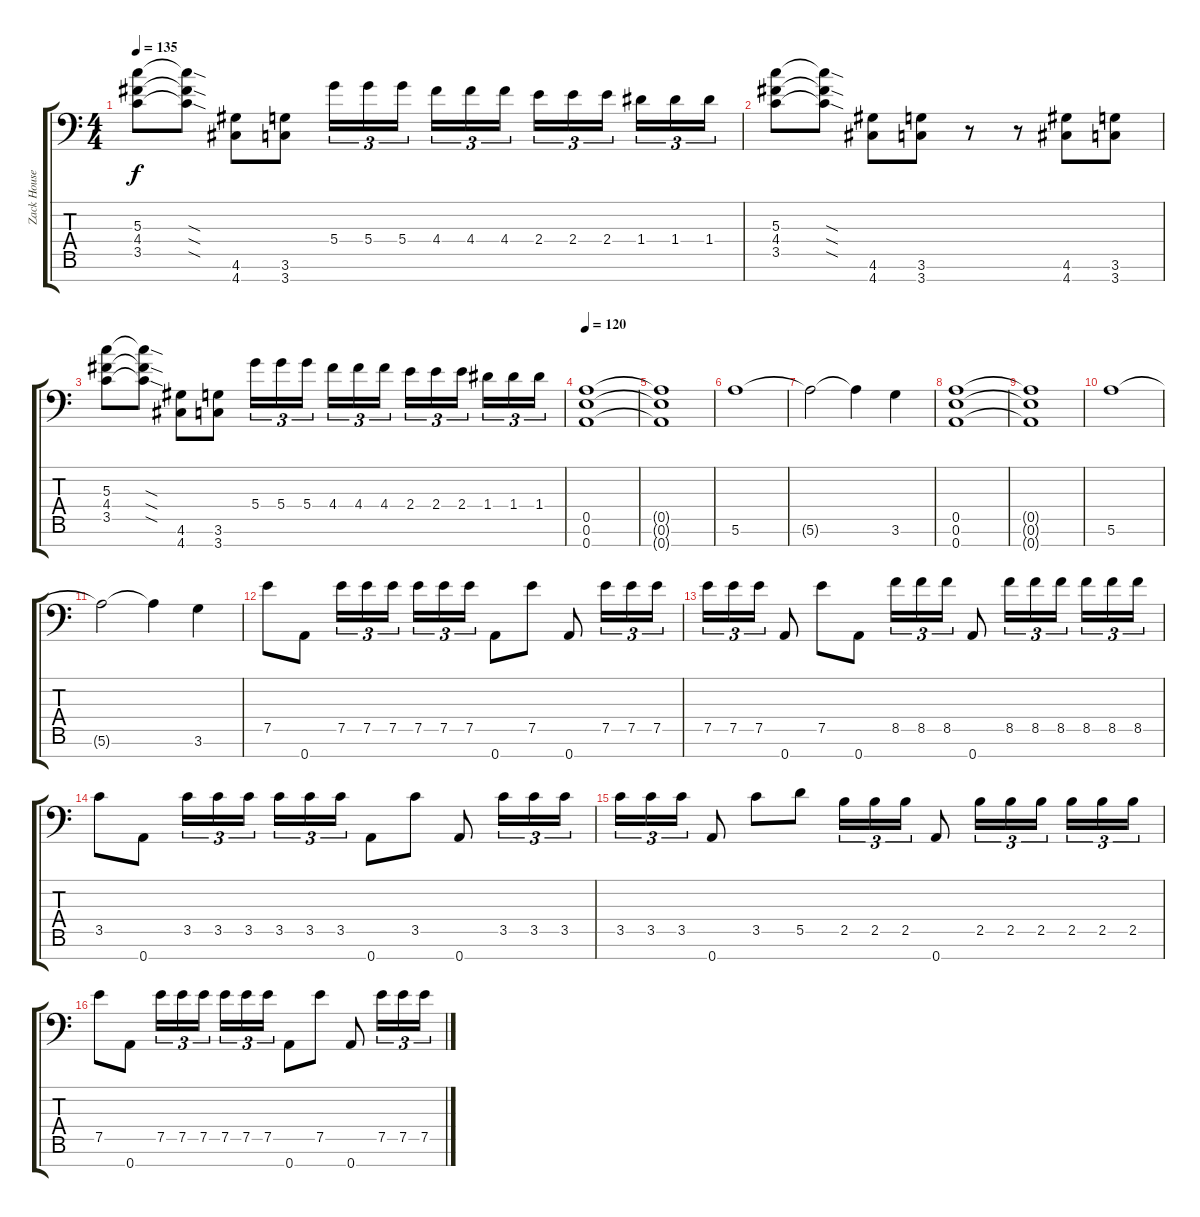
\track ("Zack Householder" "Zack House") {instrument distortionguitar}
\staff {score tabs}
\tuning (E4 B3 G3 D3 A2 E2 A1) {hide}
\ts (4 4)
\tempo 135
\clef f4
\ks c
(5.3 4.4 3.5).8{dy f} (5.3{sod t} 4.4{sod t} 3.5{sod t}).8 (4.6 4.7).8 (3.6 3.7).8 5.4.16{tu (3 2)} 5.4.16{tu (3 2)} 5.4.16{tu (3 2) beam splitsecondary} 4.4.16{tu (3 2)} 4.4.16{tu (3 2)} 4.4.16{tu (3 2)} 2.4.16{tu (3 2)} 2.4.16{tu (3 2)} 2.4.16{tu (3 2) beam splitsecondary} 1.4.16{tu (3 2)} 1.4.16{tu (3 2)} 1.4.16{tu (3 2)} |
(5.3 4.4 3.5).8 (5.3{sod t} 4.4{sod t} 3.5{sod t}).8 (4.6 4.7).8 (3.6 3.7).8 r.8 r.8 (4.6 4.7).8 (3.6 3.7).8 |
(5.3 4.4 3.5).8 (5.3{sod t} 4.4{sod t} 3.5{sod t}).8 (4.6 4.7).8 (3.6 3.7).8 5.4.16{tu (3 2)} 5.4.16{tu (3 2)} 5.4.16{tu (3 2) beam splitsecondary} 4.4.16{tu (3 2)} 4.4.16{tu (3 2)} 4.4.16{tu (3 2)} 2.4.16{tu (3 2)} 2.4.16{tu (3 2)} 2.4.16{tu (3 2) beam splitsecondary} 1.4.16{tu (3 2)} 1.4.16{tu (3 2)} 1.4.16{tu (3 2)} |
\tempo 120
(0.5 0.6 0.7).1 |
(0.5{t} 0.6{t} 0.7{t}).1 |
5.6.1 |
5.6{t}.2 5.6{t}.4 3.6.4 |
(0.5 0.6 0.7).1 |
(0.5{t} 0.6{t} 0.7{t}).1 |
5.6.1 |
5.6{t}.2 5.6{t}.4 3.6.4 |
7.5.8 0.7.8 7.5.16{tu (3 2)} 7.5.16{tu (3 2)} 7.5.16{tu (3 2) beam splitsecondary} 7.5.16{tu (3 2)} 7.5.16{tu (3 2)} 7.5.16{tu (3 2)} 0.7.8 7.5.8 0.7.8 7.5.16{tu (3 2)} 7.5.16{tu (3 2)} 7.5.16{tu (3 2)} |
7.5.16{tu (3 2)} 7.5.16{tu (3 2)} 7.5.16{tu (3 2)} 0.7.8 7.5.8 0.7.8 8.5.16{tu (3 2)} 8.5.16{tu (3 2)} 8.5.16{tu (3 2)} 0.7.8 8.5.16{tu (3 2)} 8.5.16{tu (3 2)} 8.5.16{tu (3 2) beam splitsecondary} 8.5.16{tu (3 2)} 8.5.16{tu (3 2)} 8.5.16{tu (3 2)} |
3.5.8 0.7.8 3.5.16{tu (3 2)} 3.5.16{tu (3 2)} 3.5.16{tu (3 2) beam splitsecondary} 3.5.16{tu (3 2)} 3.5.16{tu (3 2)} 3.5.16{tu (3 2)} 0.7.8 3.5.8 0.7.8 3.5.16{tu (3 2)} 3.5.16{tu (3 2)} 3.5.16{tu (3 2)} |
3.5.16{tu (3 2)} 3.5.16{tu (3 2)} 3.5.16{tu (3 2)} 0.7.8 3.5.8 5.5.8 2.5.16{tu (3 2)} 2.5.16{tu (3 2)} 2.5.16{tu (3 2)} 0.7.8 2.5.16{tu (3 2)} 2.5.16{tu (3 2)} 2.5.16{tu (3 2) beam splitsecondary} 2.5.16{tu (3 2)} 2.5.16{tu (3 2)} 2.5.16{tu (3 2)} |
7.5.8 0.7.8 7.5.16{tu (3 2)} 7.5.16{tu (3 2)} 7.5.16{tu (3 2) beam splitsecondary} 7.5.16{tu (3 2)} 7.5.16{tu (3 2)} 7.5.16{tu (3 2)} 0.7.8 7.5.8 0.7.8 7.5.16{tu (3 2)} 7.5.16{tu (3 2)} 7.5.16{tu (3 2)}
